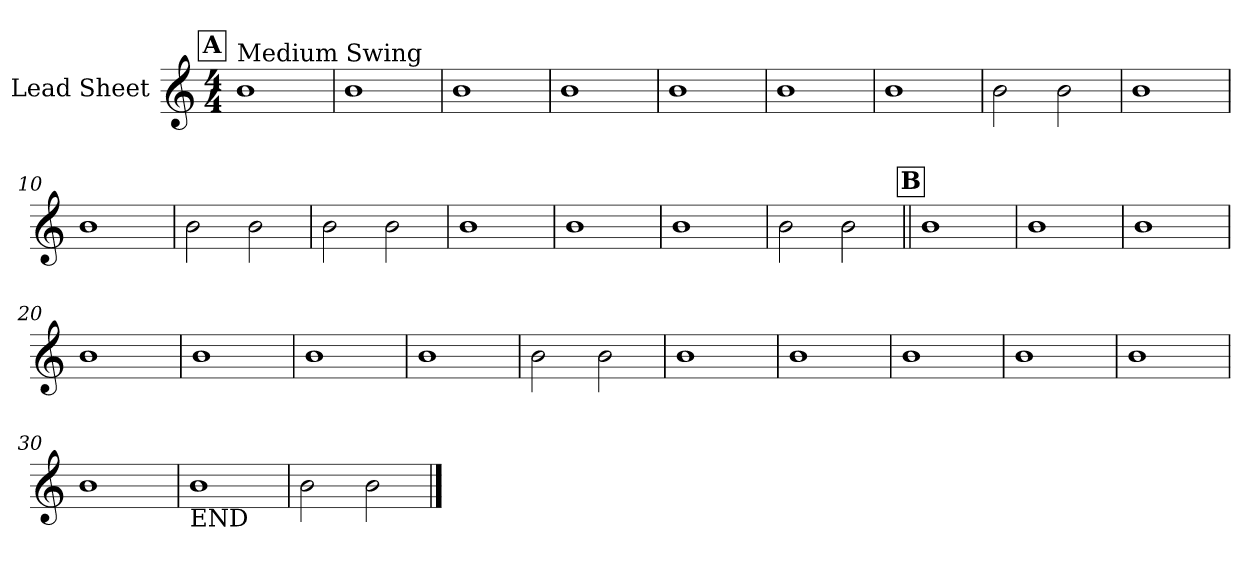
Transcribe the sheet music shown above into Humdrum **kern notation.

**kern
*part1
*staff1
*I"Lead Sheet
*clefG2
*k[]
*M4/4
!!LO:REH:place=s1:a:fs=14:t=A
=1
!LO:TX:a:t=Medium Swing
1b
=2
1b
=3
1b
=4
1b
!!LO:LB:g=z
=5
1b
=6
1b
=7
1b
=8
2b\
2b\
!!LO:LB:g=z
=9
1b
=10
1b
=11
2b\
2b\
=12
2b\
2b\
!!LO:LB:g=z
=13
1b
=14
1b
=15
1b
=16
2b\
2b\
!!LO:LB:g=z
!!LO:REH:place=s1:a:fs=14:t=B
=17||
1b
=18
1b
=19
1b
=20
1b
!!LO:LB:g=z
=21
1b
=22
1b
=23
1b
=24
2b\
2b\
!!LO:LB:g=z
=25
1b
=26
1b
=27
1b
=28
1b
!!LO:LB:g=z
=29
1b
=30
1b
=31
!LO:TX:b:t=END
1b
=32
2b\
2b\
==
*-
